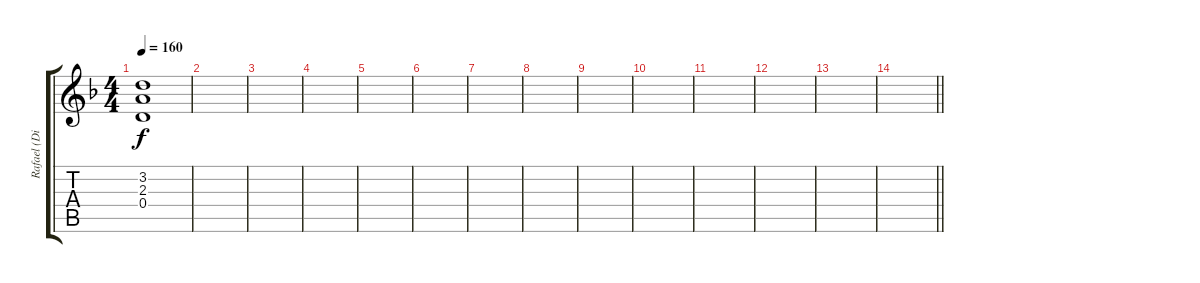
\track ("Rafael (Dist)" "Rafael (Di") {instrument distortionguitar}
\staff {score tabs}
\tuning (E4 B3 G3 D3 A2 E2) {hide}
\ts (4 4)
\tempo 160
\clef g2
\ks f
(3.2{t} 2.3{t} 0.4{t}).1{dy f} |
|
|
|
|
|
|
|
|
|
|
|
|
\barLineRight lightlight
